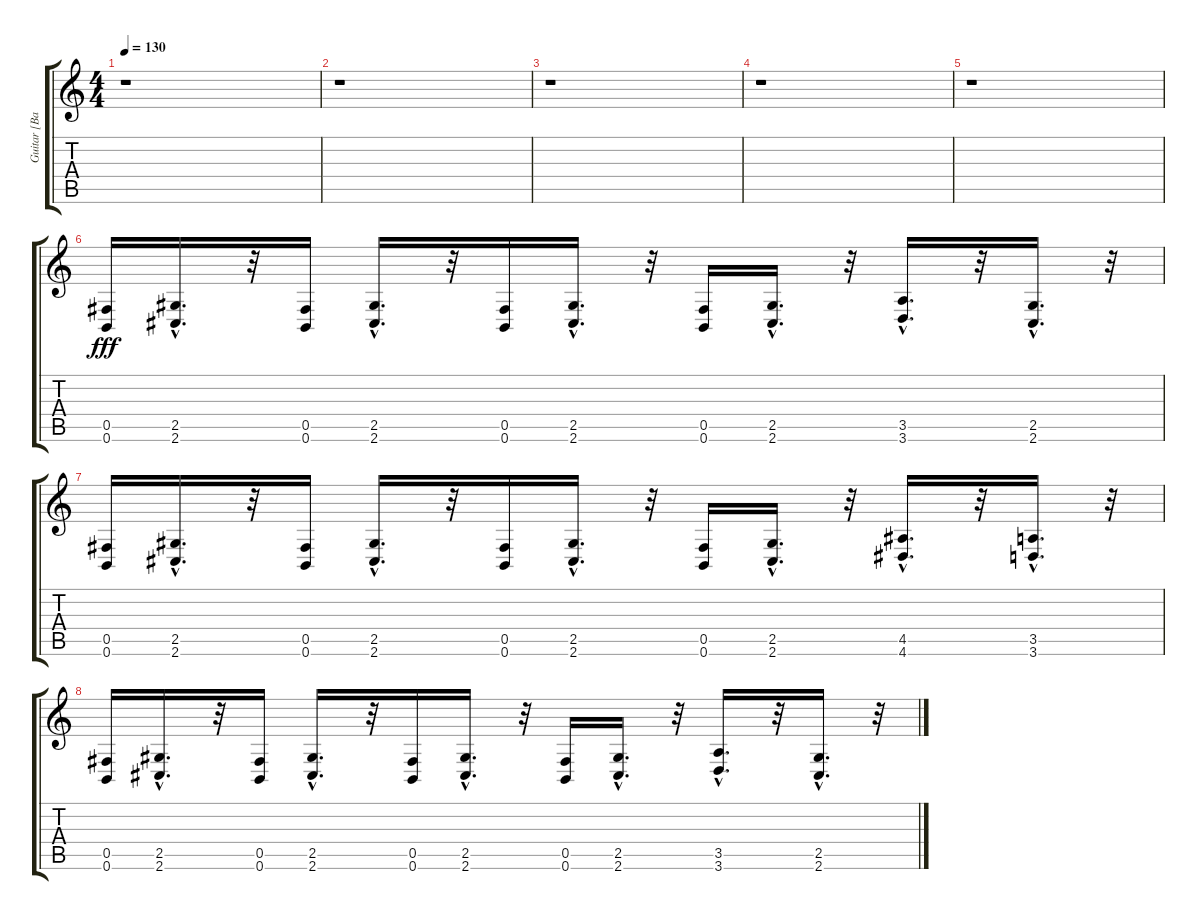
\track ("Guitar [Back Up]" "Guitar [Ba") {instrument distortionguitar}
\staff {score tabs}
\tuning (Db4 Ab3 E3 B2 Gb2 B1) {hide}
\ts (4 4)
\tempo 130
\clef g2
\ks c
r.1{dy fff} |
r.1 |
r.1 |
r.1 |
r.1 |
(0.5 0.6).16 (2.5{hac} 2.6{hac}).16{d} r.32 (0.5 0.6).16 (2.5{hac} 2.6{hac}).16{d} r.32 (0.5 0.6).16 (2.5{hac} 2.6{hac}).16{d} r.32 (0.5 0.6).16 (2.5{hac} 2.6{hac}).16{d} r.32 (3.5{hac} 3.6{hac}).16{d} r.32 (2.5{hac} 2.6{hac}).16{d} r.32 |
(0.5 0.6).16 (2.5{hac} 2.6{hac}).16{d} r.32 (0.5 0.6).16 (2.5{hac} 2.6{hac}).16{d} r.32 (0.5 0.6).16 (2.5{hac} 2.6{hac}).16{d} r.32 (0.5 0.6).16 (2.5{hac} 2.6{hac}).16{d} r.32 (4.5{hac} 4.6{hac}).16{d} r.32 (3.5{hac} 3.6{hac}).16{d} r.32 |
(0.5 0.6).16 (2.5{hac} 2.6{hac}).16{d} r.32 (0.5 0.6).16 (2.5{hac} 2.6{hac}).16{d} r.32 (0.5 0.6).16 (2.5{hac} 2.6{hac}).16{d} r.32 (0.5 0.6).16 (2.5{hac} 2.6{hac}).16{d} r.32 (3.5{hac} 3.6{hac}).16{d} r.32 (2.5{hac} 2.6{hac}).16{d} r.32
